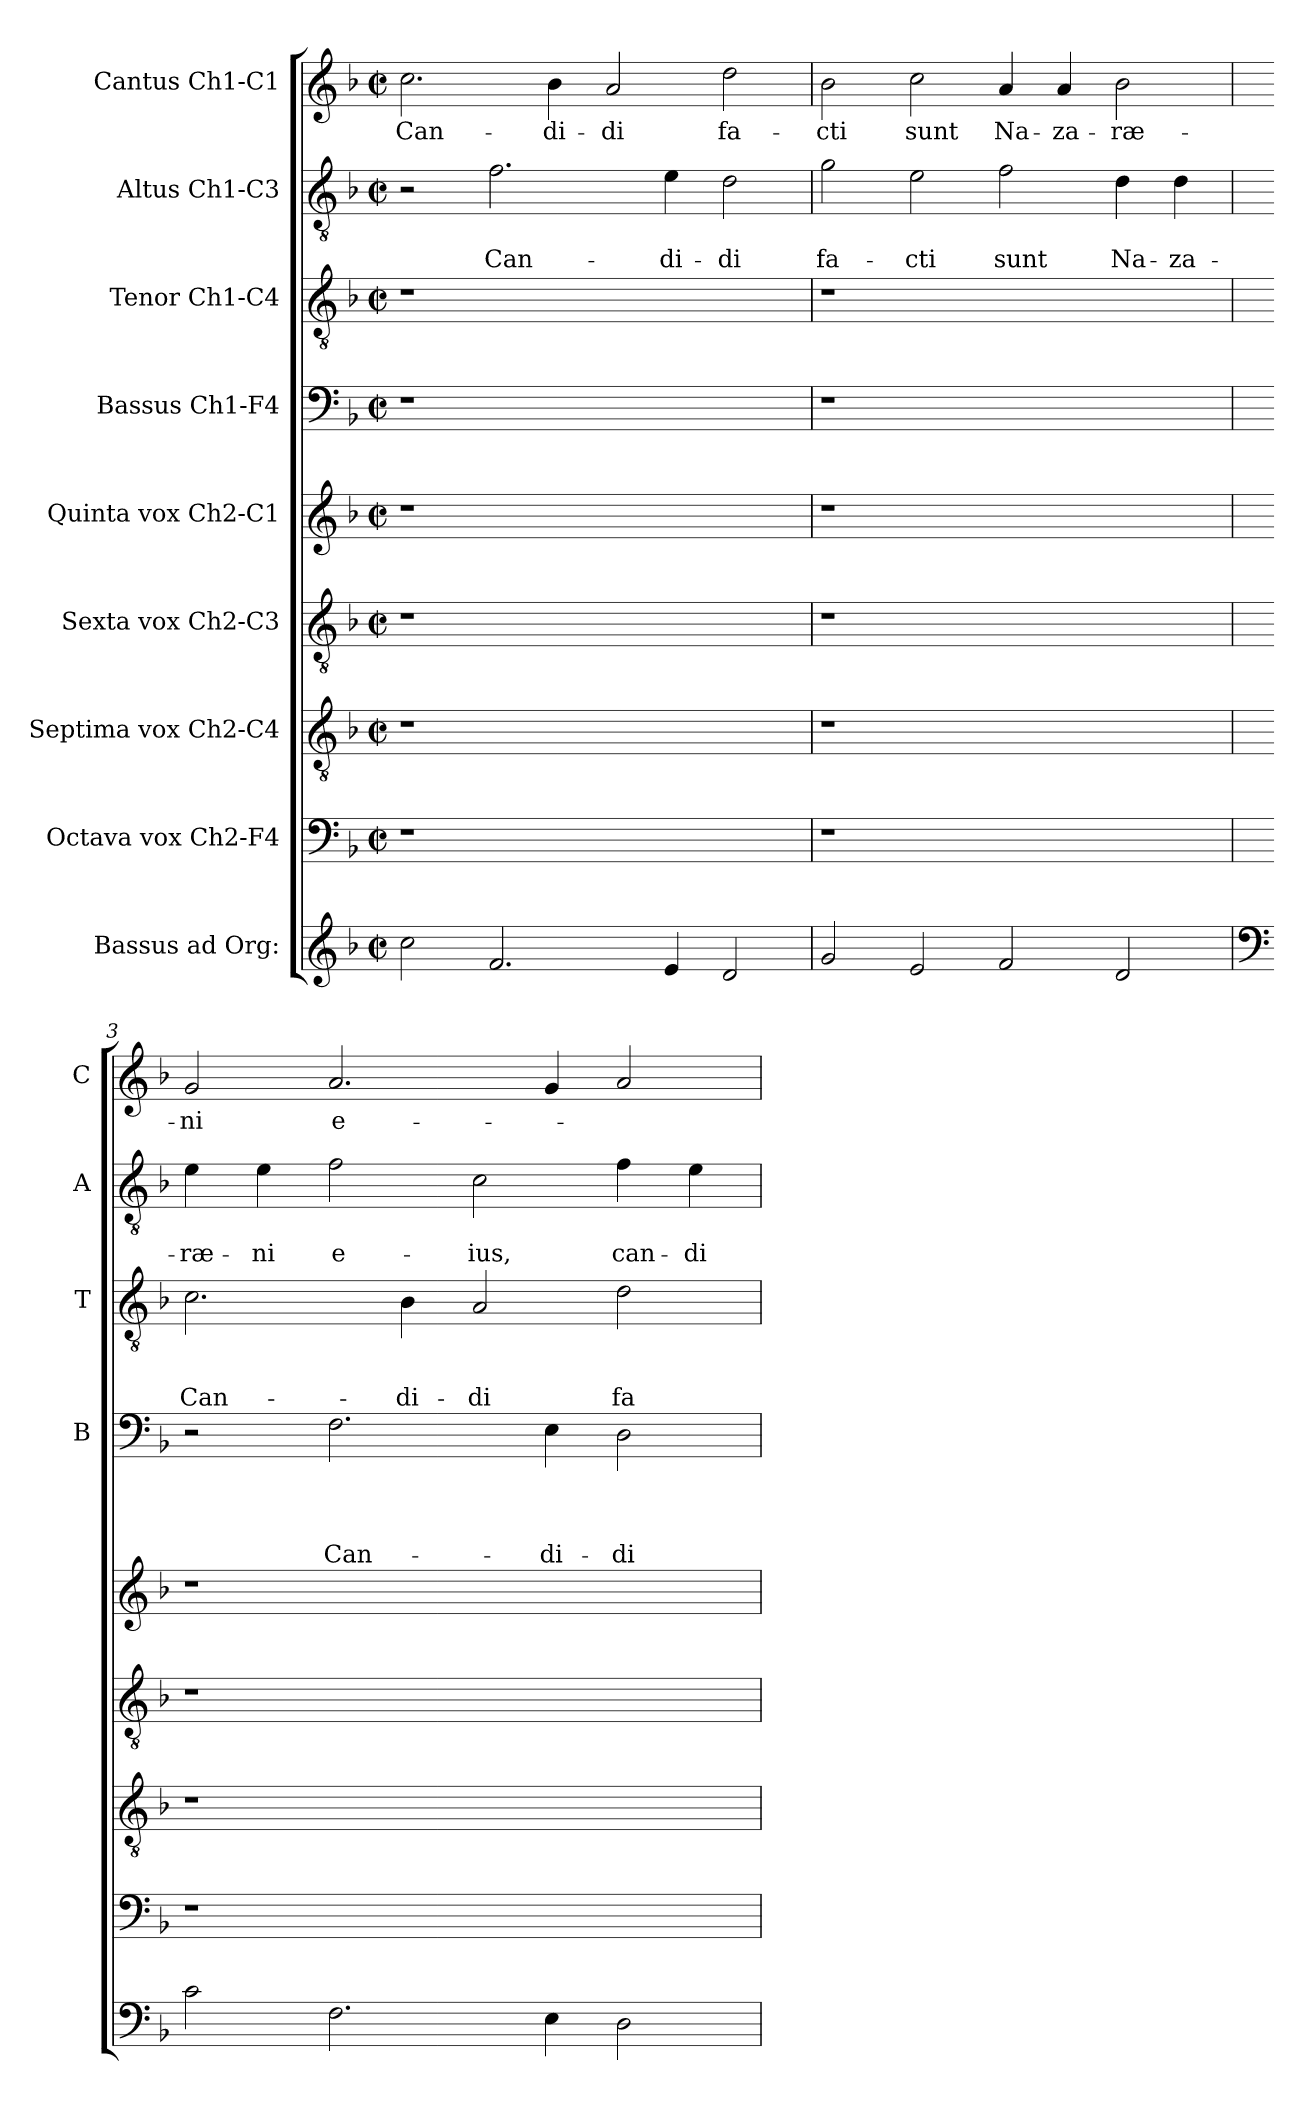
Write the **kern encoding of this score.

**kern	**kern	**kern	**kern	**kern	**kern	**text	**text	**text	**text	**kern	**text	**text	**text	**kern	**text	**text	**kern	**text
*part9	*part8	*part7	*part6	*part5	*part4	*part4	*part4	*part4	*part4	*part3	*part3	*part3	*part3	*part2	*part2	*part2	*part1	*part1
*staff9	*staff8	*staff7	*staff6	*staff5	*staff4	*staff4	*staff4	*staff4	*staff4	*staff3	*staff3	*staff3	*staff3	*staff2	*staff2	*staff2	*staff1	*staff1
*I"Bassus ad Org:	*I"Octava vox Ch2-F4	*I"Septima vox Ch2-C4	*I"Sexta vox Ch2-C3	*I"Quinta vox Ch2-C1	*I"Bassus Ch1-F4	*	*	*	*	*I"Tenor Ch1-C4	*	*	*	*I"Altus Ch1-C3	*	*	*I"Cantus Ch1-C1	*
*	*	*	*	*	*I'B	*	*	*	*	*I'T	*	*	*	*I'A	*	*	*I'C	*
*clefG2	*clefF4	*clefGv2	*clefGv2	*clefG2	*clefF4	*	*	*	*	*clefGv2	*	*	*	*clefGv2	*	*	*clefG2	*
*k[b-]	*k[b-]	*k[b-]	*k[b-]	*k[b-]	*k[b-]	*	*	*	*	*k[b-]	*	*	*	*k[b-]	*	*	*k[b-]	*
*F:	*F:	*F:	*F:	*F:	*F:	*	*	*	*	*F:	*	*	*	*F:	*	*	*F:	*
*M2/2	*M2/2	*M2/2	*M2/2	*M2/2	*M2/2	*	*	*	*	*M2/2	*	*	*	*M2/2	*	*	*M2/2	*
*met(c|)	*met(c|)	*met(c|)	*met(c|)	*met(c|)	*met(c|)	*	*	*	*	*met(c|)	*	*	*	*met(c|)	*	*	*met(c|)	*
=1	=1	=1	=1	=1	=1	=1	=1	=1	=1	=1	=1	=1	=1	=1	=1	=1	=1	=1
!	!	!	!	!	!	!	!	!	!	!	!	!	!	!	!	!	!	!LO:LY:b
2cc\	1r	1r	1r	1r	1r	.	.	.	.	1r	.	.	.	2r	.	.	2.cc\	Can-
!	!	!	!	!	!	!	!	!	!	!	!	!	!	!	!	!LO:LY:b	!	!
2.f/	.	.	.	.	.	.	.	.	.	.	.	.	.	2.f\	.	Can-	.	.
!	!	!	!	!	!	!	!	!	!	!	!	!	!	!	!	!	!	!LO:LY:b
.	.	.	.	.	.	.	.	.	.	.	.	.	.	.	.	.	4b-\	-di-
!	!	!	!	!	!	!	!	!	!	!	!	!	!	!	!	!	!	!LO:LY:b
.	1ryy	1ryy	1ryy	1ryy	1ryy	.	.	.	.	1ryy	.	.	.	.	.	.	2a/	-di
!	!	!	!	!	!	!	!	!	!	!	!	!	!	!	!	!LO:LY:b	!	!
4e/	.	.	.	.	.	.	.	.	.	.	.	.	.	4e\	.	-di-	.	.
!	!	!	!	!	!	!	!	!	!	!	!	!	!	!	!	!LO:LY:b	!	!LO:LY:b
2d/	.	.	.	.	.	.	.	.	.	.	.	.	.	2d\	.	-di	2dd\	fa-
=2	=2	=2	=2	=2	=2	=2	=2	=2	=2	=2	=2	=2	=2	=2	=2	=2	=2	=2
!	!	!	!	!	!	!	!	!	!	!	!	!	!	!	!	!LO:LY:b	!	!LO:LY:b
2g/	1r	1r	1r	1r	1r	.	.	.	.	1r	.	.	.	2g\	.	fa-	2b-\	-cti
!	!	!	!	!	!	!	!	!	!	!	!	!	!	!	!	!LO:LY:b	!	!LO:LY:b
2e/	.	.	.	.	.	.	.	.	.	.	.	.	.	2e\	.	-cti	2cc\	sunt
!	!	!	!	!	!	!	!	!	!	!	!	!	!	!	!	!LO:LY:b	!	!LO:LY:b
2f/	1ryy	1ryy	1ryy	1ryy	1ryy	.	.	.	.	1ryy	.	.	.	2f\	.	sunt	4a/	Na-
!	!	!	!	!	!	!	!	!	!	!	!	!	!	!	!	!	!	!LO:LY:b
.	.	.	.	.	.	.	.	.	.	.	.	.	.	.	.	.	4a/	-za-
!	!	!	!	!	!	!	!	!	!	!	!	!	!	!	!	!LO:LY:b	!	!LO:LY:b
2d/	.	.	.	.	.	.	.	.	.	.	.	.	.	4d\	.	Na-	2b-\	-ræ-
!	!	!	!	!	!	!	!	!	!	!	!	!	!	!	!	!LO:LY:b	!	!
.	.	.	.	.	.	.	.	.	.	.	.	.	.	4d\	.	-za-	.	.
=3	=3	=3	=3	=3	=3	=3	=3	=3	=3	=3	=3	=3	=3	=3	=3	=3	=3	=3
*clefF4	*	*	*	*	*	*	*	*	*	*	*	*	*	*	*	*	*	*
!	!	!	!	!	!	!	!	!	!	!	!	!	!LO:LY:b	!	!	!LO:LY:b	!	!LO:LY:b
2c\	1r	1r	1r	1r	2r	.	.	.	.	2.c\	.	.	Can-	4e\	.	-ræ-	2g/	-ni
!	!	!	!	!	!	!	!	!	!	!	!	!	!	!	!	!LO:LY:b	!	!
.	.	.	.	.	.	.	.	.	.	.	.	.	.	4e\	.	-ni	.	.
!	!	!	!	!	!	!	!	!	!LO:LY:b	!	!	!	!	!	!	!LO:LY:b	!	!LO:LY:b
2.F\	.	.	.	.	2.F\	.	.	.	Can-	.	.	.	.	2f\	.	e-	2.a/	e-
!	!	!	!	!	!	!	!	!	!	!	!	!	!LO:LY:b	!	!	!	!	!
.	.	.	.	.	.	.	.	.	.	4B-\	.	.	-di-	.	.	.	.	.
!	!	!	!	!	!	!	!	!	!	!	!	!	!LO:LY:b	!	!	!LO:LY:b	!	!
.	1ryy	1ryy	1ryy	1ryy	.	.	.	.	.	2A/	.	.	-di	2c\	.	-ius,	.	.
!	!	!	!	!	!	!	!	!	!LO:LY:b	!	!	!	!	!	!	!	!	!
4E\	.	.	.	.	4E\	.	.	.	-di-	.	.	.	.	.	.	.	4g/	.
!	!	!	!	!	!	!	!	!	!LO:LY:b	!	!	!	!LO:LY:b	!	!	!LO:LY:b	!	!
2D\	.	.	.	.	2D\	.	.	.	-di	2d\	.	.	fa-	4f\	.	can-	2a/	.
!	!	!	!	!	!	!	!	!	!	!	!	!	!	!	!	!LO:LY:b	!	!
.	.	.	.	.	.	.	.	.	.	.	.	.	.	4e\	.	-di-	.	.
=	=	=	=	=	=	=	=	=	=	=	=	=	=	=	=	=	=	=
*-	*-	*-	*-	*-	*-	*-	*-	*-	*-	*-	*-	*-	*-	*-	*-	*-	*-	*-
